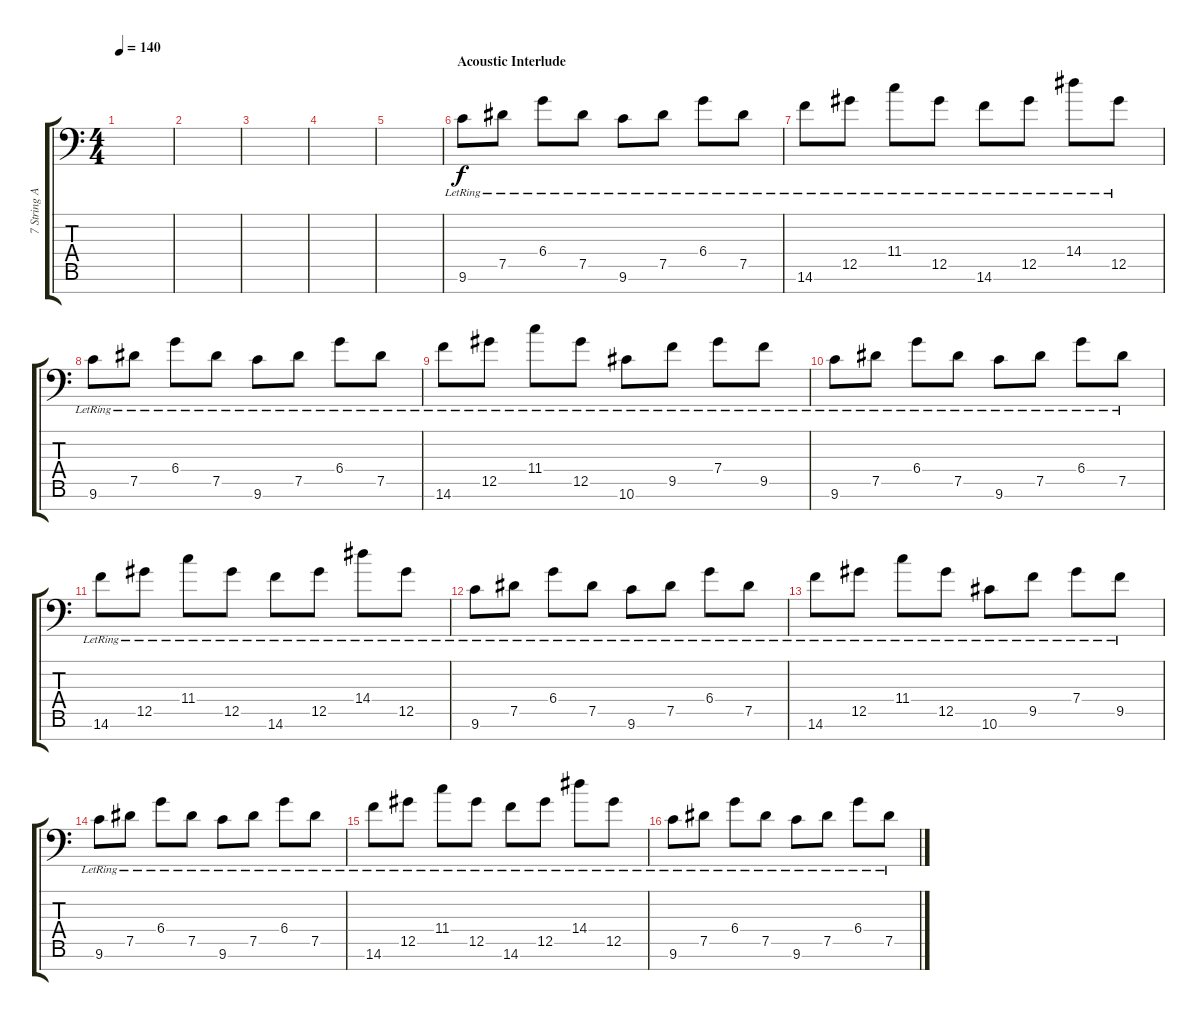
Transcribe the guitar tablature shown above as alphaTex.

\track ("7 String Acoustic I" "7 String A") {instrument acousticguitarsteel}
\staff {score tabs}
\tuning (Eb4 Bb3 F3 Db3 Ab2 Eb2 Bb1) {hide}
\ts (4 4)
\tempo 140
\clef f4
\ks c
|
|
|
|
|
\section ("" "Acoustic Interlude")
9.6{lr}.8 7.5{lr}.8 6.4{lr}.8 7.5{lr}.8 9.6{lr}.8 7.5{lr}.8 6.4{lr}.8 7.5{lr}.8 |
14.6{lr}.8 12.5{lr}.8 11.4{lr}.8 12.5{lr}.8 14.6{lr}.8 12.5{lr}.8 14.4{lr}.8 12.5{lr}.8 |
9.6{lr}.8 7.5{lr}.8 6.4{lr}.8 7.5{lr}.8 9.6{lr}.8 7.5{lr}.8 6.4{lr}.8 7.5{lr}.8 |
14.6{lr}.8 12.5{lr}.8 11.4{lr}.8 12.5{lr}.8 10.6{lr}.8 9.5{lr}.8 7.4{lr}.8 9.5{lr}.8 |
9.6{lr}.8 7.5{lr}.8 6.4{lr}.8 7.5{lr}.8 9.6{lr}.8 7.5{lr}.8 6.4{lr}.8 7.5{lr}.8 |
14.6{lr}.8 12.5{lr}.8 11.4{lr}.8 12.5{lr}.8 14.6{lr}.8 12.5{lr}.8 14.4{lr}.8 12.5{lr}.8 |
9.6{lr}.8 7.5{lr}.8 6.4{lr}.8 7.5{lr}.8 9.6{lr}.8 7.5{lr}.8 6.4{lr}.8 7.5{lr}.8 |
14.6{lr}.8 12.5{lr}.8 11.4{lr}.8 12.5{lr}.8 10.6{lr}.8 9.5{lr}.8 7.4{lr}.8 9.5{lr}.8 |
9.6{lr}.8 7.5{lr}.8 6.4{lr}.8 7.5{lr}.8 9.6{lr}.8 7.5{lr}.8 6.4{lr}.8 7.5{lr}.8 |
14.6{lr}.8 12.5{lr}.8 11.4{lr}.8 12.5{lr}.8 14.6{lr}.8 12.5{lr}.8 14.4{lr}.8 12.5{lr}.8 |
9.6{lr}.8 7.5{lr}.8 6.4{lr}.8 7.5{lr}.8 9.6{lr}.8 7.5{lr}.8 6.4{lr}.8 7.5{lr}.8
